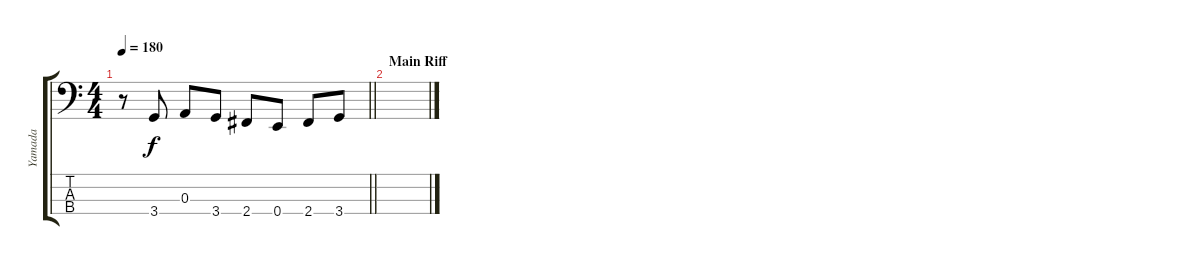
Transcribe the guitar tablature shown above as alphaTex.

\track ("Yamada" "Yamada") {instrument electricbassfinger}
\staff {score tabs}
\tuning (G2 D2 A1 E1) {hide}
\ts (4 4)
\tempo 180
\clef f4
\barLineRight lightlight
\ks c
r.8{dy f} 3.4.8 0.3.8 3.4.8 2.4.8 0.4.8 2.4.8 3.4.8 |
\section ("" "Main Riff")
